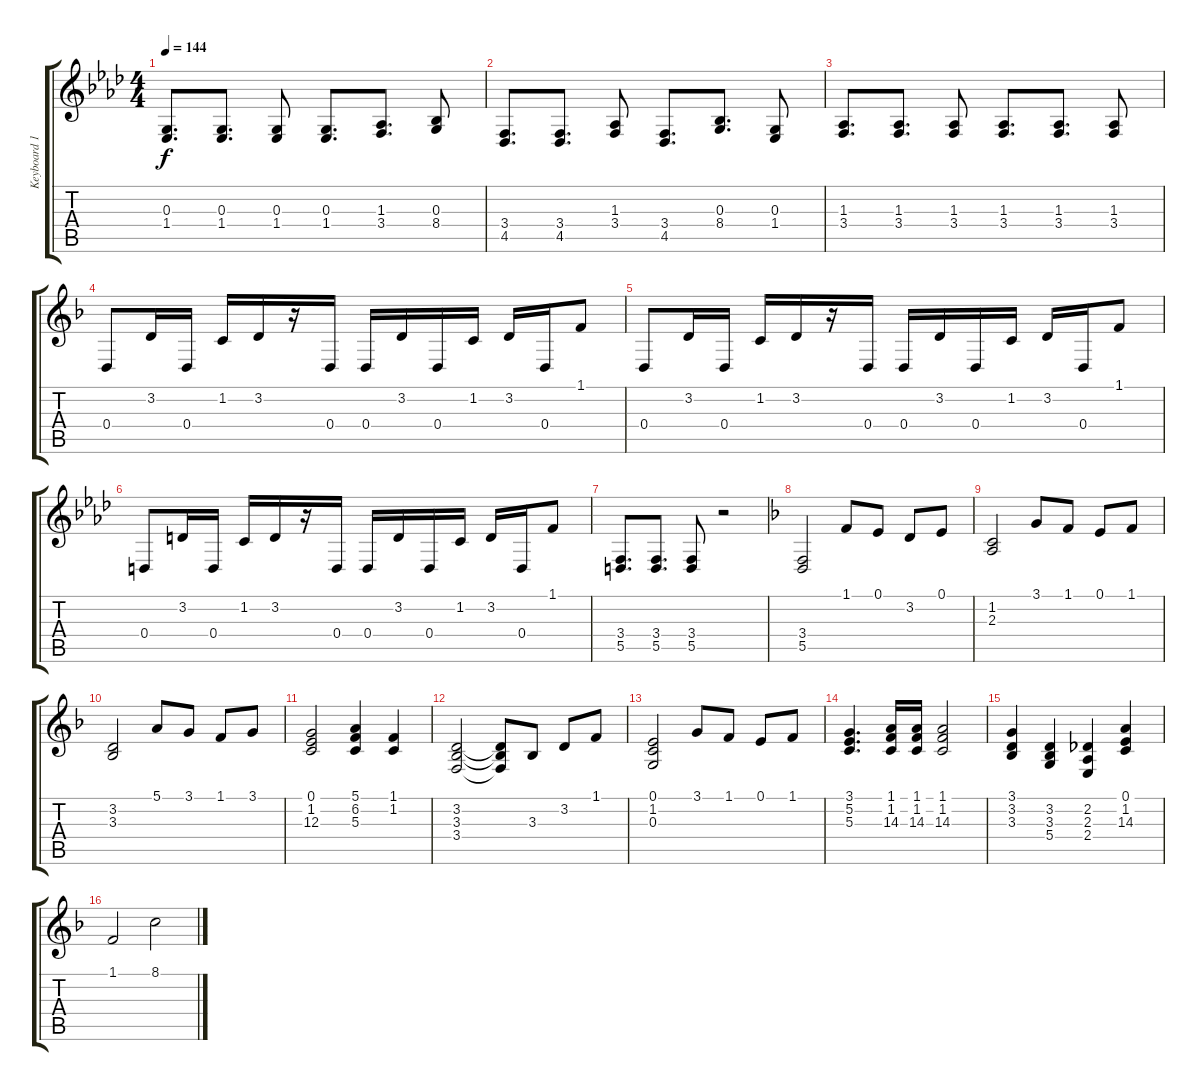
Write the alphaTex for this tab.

\track ("Keyboard 1" "Keyboard 1") {instrument lead2sawtooth}
\staff {score tabs}
\tuning (E4 B3 G3 D3 A2 E2) {hide}
\ts (4 4)
\tempo 144
\clef g2
\ks ab
(0.3 1.4).8{d dy f} (0.3 1.4).8{d} (0.3 1.4).8 (0.3 1.4).8{d} (1.3 3.4).8{d} (0.3 8.4).8 |
(3.4 4.5).8{d} (3.4 4.5).8{d} (1.3 3.4).8 (3.4 4.5).8{d} (0.3 8.4).8{d} (0.3 1.4).8 |
(1.3 3.4).8{d} (1.3 3.4).8{d} (1.3 3.4).8 (1.3 3.4).8{d} (1.3 3.4).8{d} (1.3 3.4).8 |
\ks f
0.4.8 3.2.16 0.4.16 1.2.16 3.2.16 r.16 0.4.16 0.4.16 3.2.16 0.4.16 1.2.16 3.2.16 0.4.16 1.1.8 |
0.4.8 3.2.16 0.4.16 1.2.16 3.2.16 r.16 0.4.16 0.4.16 3.2.16 0.4.16 1.2.16 3.2.16 0.4.16 1.1.8 |
\ks ab
0.4.8 3.2.16 0.4.16 1.2.16 3.2.16 r.16 0.4.16 0.4.16 3.2.16 0.4.16 1.2.16 3.2.16 0.4.16 1.1.8 |
(3.4 5.5).8{d} (3.4 5.5).8{d} (3.4 5.5).8 r.2 |
\ks f
(3.4 5.5).2 1.1.8 0.1.8 3.2.8 0.1.8 |
(1.2 2.3).2 3.1.8 1.1.8 0.1.8 1.1.8 |
(3.2 3.3).2 5.1.8 3.1.8 1.1.8 3.1.8 |
(0.1 1.2 12.3).2 (5.1 6.2 5.3).4 (1.1 1.2).4 |
(3.2 3.3 3.4).2 (3.2{t} 3.3{t} 3.4{t}).8 3.3.8 3.2.8 1.1.8 |
(0.1 1.2 0.3).2 3.1.8 1.1.8 0.1.8 1.1.8 |
(3.1 5.2 5.3).4{d} (1.1 1.2 14.3).16 (1.1 1.2 14.3).16 (1.1 1.2 14.3).2 |
(3.1 3.2 3.3).4 (3.2 3.3 5.4).4 (2.2 2.3 2.4).4 (0.1 1.2 14.3).4 |
1.1.2 8.1.2
